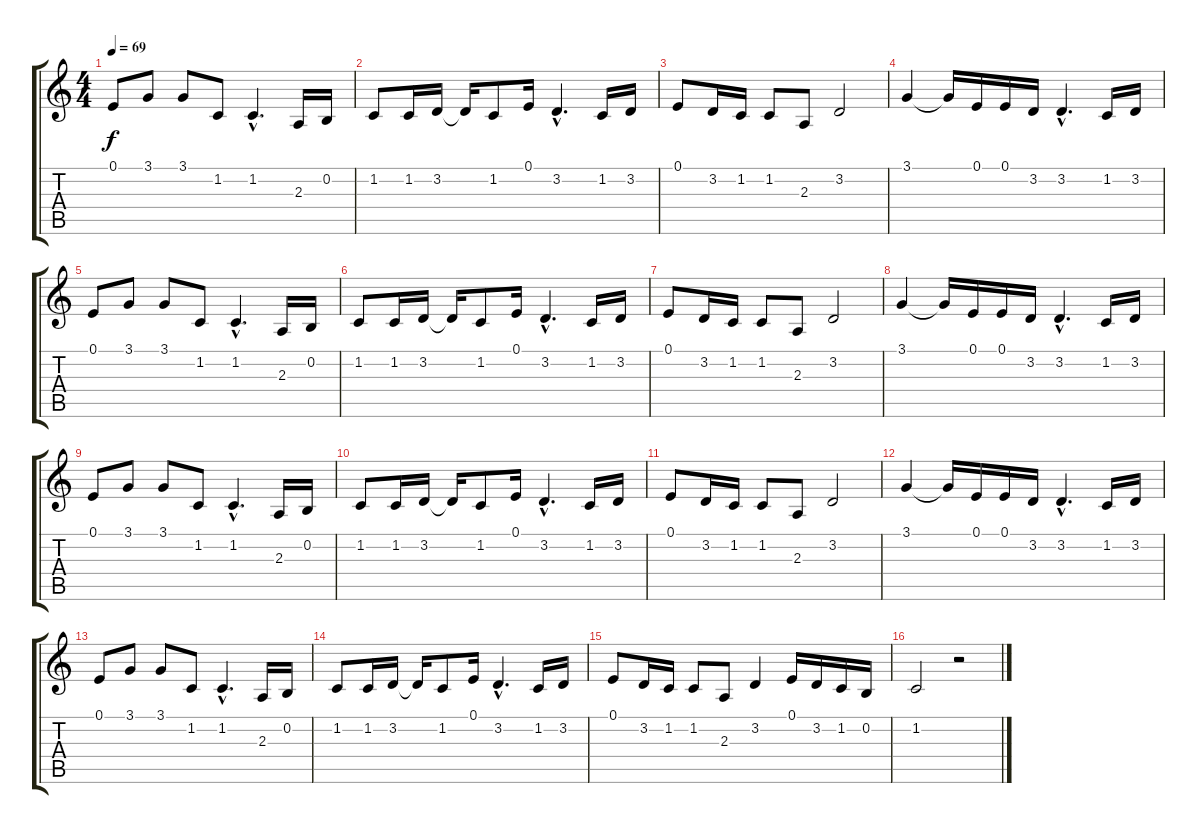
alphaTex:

\track "" {instrument voiceoohs}
\staff {score tabs}
\tuning (E4 B3 G3 D3 A2 E2) {hide}
\ts (4 4)
\tempo 69
\clef g2
\ks c
0.1.8{dy f} 3.1.8 3.1.8 1.2.8 1.2{hac}.4{d} 2.3.16 0.2.16 |
1.2.8 1.2.16 3.2.16 3.2{t}.16 1.2.8 0.1.16 3.2{hac}.4{d} 1.2.16 3.2.16 |
0.1.8 3.2.16 1.2.16 1.2.8 2.3.8 3.2.2 |
3.1.4 3.1{t}.16 0.1.16 0.1.16 3.2.16 3.2{hac}.4{d} 1.2.16 3.2.16 |
0.1.8 3.1.8 3.1.8 1.2.8 1.2{hac}.4{d} 2.3.16 0.2.16 |
1.2.8 1.2.16 3.2.16 3.2{t}.16 1.2.8 0.1.16 3.2{hac}.4{d} 1.2.16 3.2.16 |
0.1.8 3.2.16 1.2.16 1.2.8 2.3.8 3.2.2 |
3.1.4 3.1{t}.16 0.1.16 0.1.16 3.2.16 3.2{hac}.4{d} 1.2.16 3.2.16 |
0.1.8 3.1.8 3.1.8 1.2.8 1.2{hac}.4{d} 2.3.16 0.2.16 |
1.2.8 1.2.16 3.2.16 3.2{t}.16 1.2.8 0.1.16 3.2{hac}.4{d} 1.2.16 3.2.16 |
0.1.8 3.2.16 1.2.16 1.2.8 2.3.8 3.2.2 |
3.1.4 3.1{t}.16 0.1.16 0.1.16 3.2.16 3.2{hac}.4{d} 1.2.16 3.2.16 |
0.1.8 3.1.8 3.1.8 1.2.8 1.2{hac}.4{d} 2.3.16 0.2.16 |
1.2.8 1.2.16 3.2.16 3.2{t}.16 1.2.8 0.1.16 3.2{hac}.4{d} 1.2.16 3.2.16 |
0.1.8 3.2.16 1.2.16 1.2.8 2.3.8 3.2.4 0.1.16 3.2.16 1.2.16 0.2.16 |
1.2.2 r.2
